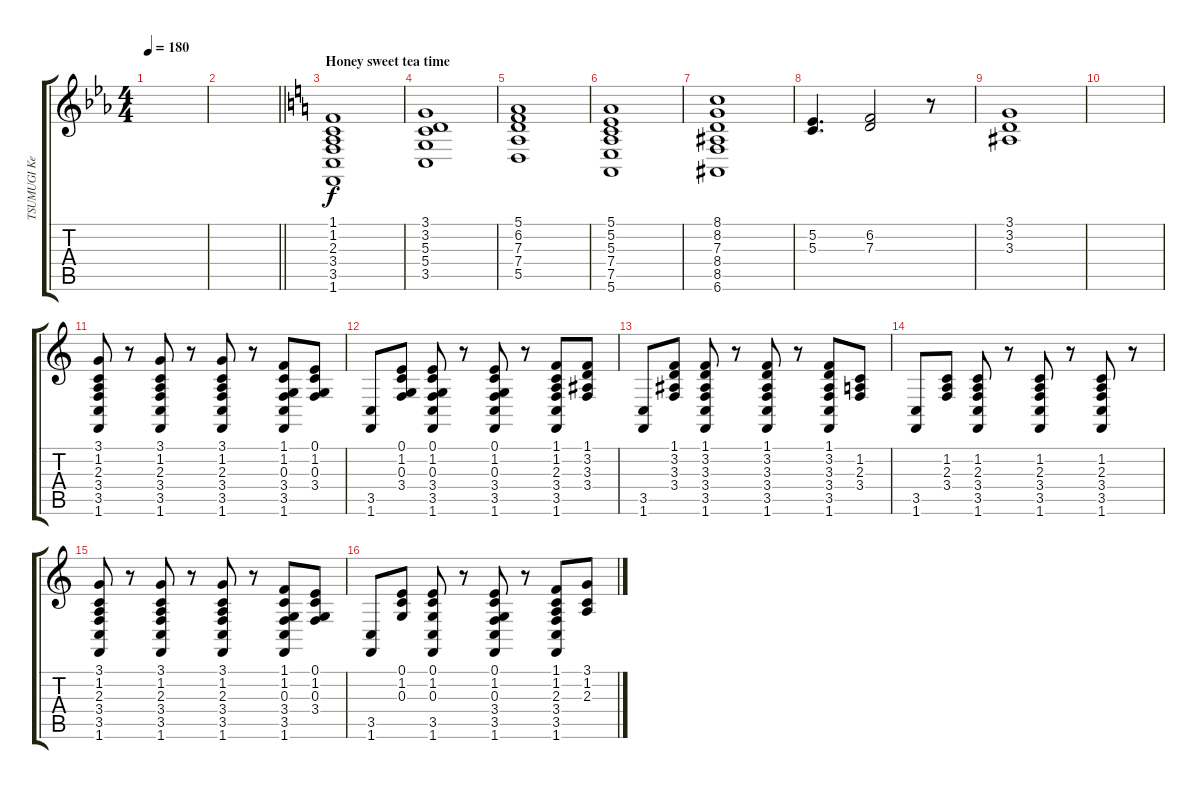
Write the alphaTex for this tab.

\track ("TSUMUGI Keyboard" "TSUMUGI Ke") {instrument lead2sawtooth}
\staff {score tabs}
\tuning (E4 B3 G3 D3 A2 E2) {hide}
\ts (4 4)
\tempo 180
\clef g2
\ks cminor
|
\barLineRight lightlight
|
\section ("" "Honey sweet tea time")
\ks c
(1.1 1.2 2.3 3.4 3.5 1.6).1 |
(3.1 3.2 5.3 5.4 3.5).1 |
(5.1 6.2 7.3 7.4 5.5).1 |
(5.1 5.2 5.3 7.4 7.5 5.6).1 |
(8.1 8.2 7.3 8.4 8.5 6.6).1 |
(5.2 5.3).4{d} (6.2 7.3).2 r.8 |
(3.1 3.2 3.3).1 |
|
(3.1 1.2 2.3 3.4 3.5 1.6).8 r.8 (3.1 1.2 2.3 3.4 3.5 1.6).8 r.8 (3.1 1.2 2.3 3.4 3.5 1.6).8 r.8 (1.1 1.2 0.3 3.4 3.5 1.6).8 (0.1 1.2 0.3 3.4).8 |
(3.5 1.6).8 (0.1 1.2 0.3 3.4).8 (0.1 1.2 0.3 3.4 3.5 1.6).8 r.8 (0.1 1.2 0.3 3.4 3.5 1.6).8 r.8 (1.1 1.2 2.3 3.4 3.5 1.6).8 (1.1 3.2 3.3 3.4).8 |
(3.5 1.6).8 (1.1 3.2 3.3 3.4).8 (1.1 3.2 3.3 3.4 3.5 1.6).8 r.8 (1.1 3.2 3.3 3.4 3.5 1.6).8 r.8 (1.1 3.2 3.3 3.4 3.5 1.6).8 (1.2 2.3 3.4).8 |
(3.5 1.6).8 (1.2 2.3 3.4).8 (1.2 2.3 3.4 3.5 1.6).8 r.8 (1.2 2.3 3.4 3.5 1.6).8 r.8 (1.2 2.3 3.4 3.5 1.6).8 r.8 |
(3.1 1.2 2.3 3.4 3.5 1.6).8 r.8 (3.1 1.2 2.3 3.4 3.5 1.6).8 r.8 (3.1 1.2 2.3 3.4 3.5 1.6).8 r.8 (1.1 1.2 0.3 3.4 3.5 1.6).8 (0.1 1.2 0.3 3.4).8 |
(3.5 1.6).8 (0.1 1.2 0.3).8 (0.1 1.2 0.3 3.5 1.6).8 r.8 (0.1 1.2 0.3 3.4 3.5 1.6).8 r.8 (1.1 1.2 2.3 3.4 3.5 1.6).8 (3.1 1.2 2.3).8
